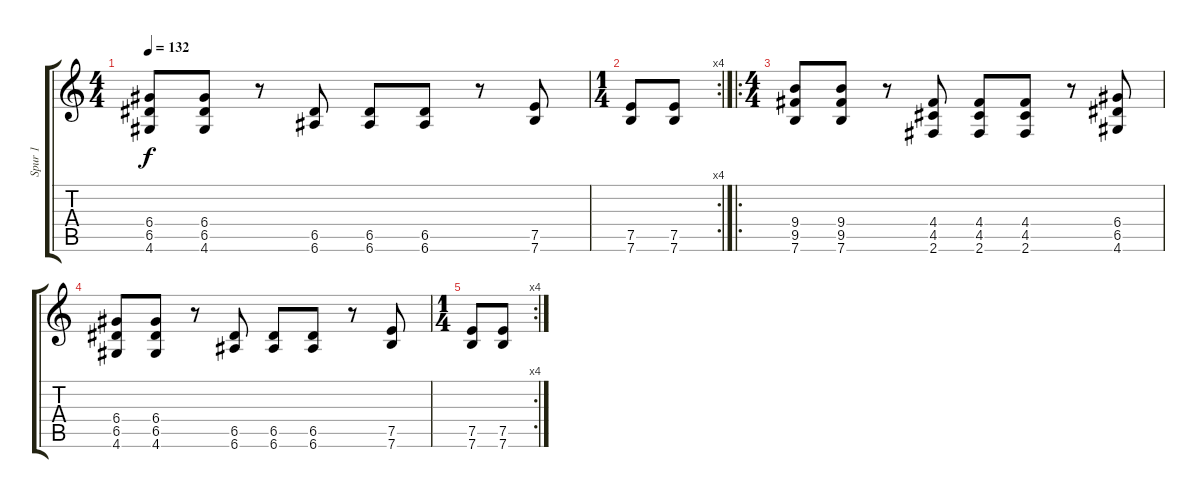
\track ("Spur 1" "Spur 1") {instrument overdrivenguitar}
\staff {score tabs}
\tuning (E4 B3 G3 D3 A2 E2) {hide}
\ts (4 4)
\tempo 132
\clef g2
\ks c
(6.4 6.5 4.6).8{dy f} (6.4 6.5 4.6).8 r.8 (6.5 6.6).8 (6.5 6.6).8 (6.5 6.6).8 r.8 (7.5 7.6).8 |
\rc 4
\ts (1 4)
(7.5 7.6).8 (7.5 7.6).8 |
\ro
\ts (4 4)
(9.4 9.5 7.6).8 (9.4 9.5 7.6).8 r.8 (4.4 4.5 2.6).8 (4.4 4.5 2.6).8 (4.4 4.5 2.6).8 r.8 (6.4 6.5 4.6).8 |
(6.4 6.5 4.6).8 (6.4 6.5 4.6).8 r.8 (6.5 6.6).8 (6.5 6.6).8 (6.5 6.6).8 r.8 (7.5 7.6).8 |
\rc 4
\ts (1 4)
(7.5 7.6).8 (7.5 7.6).8
